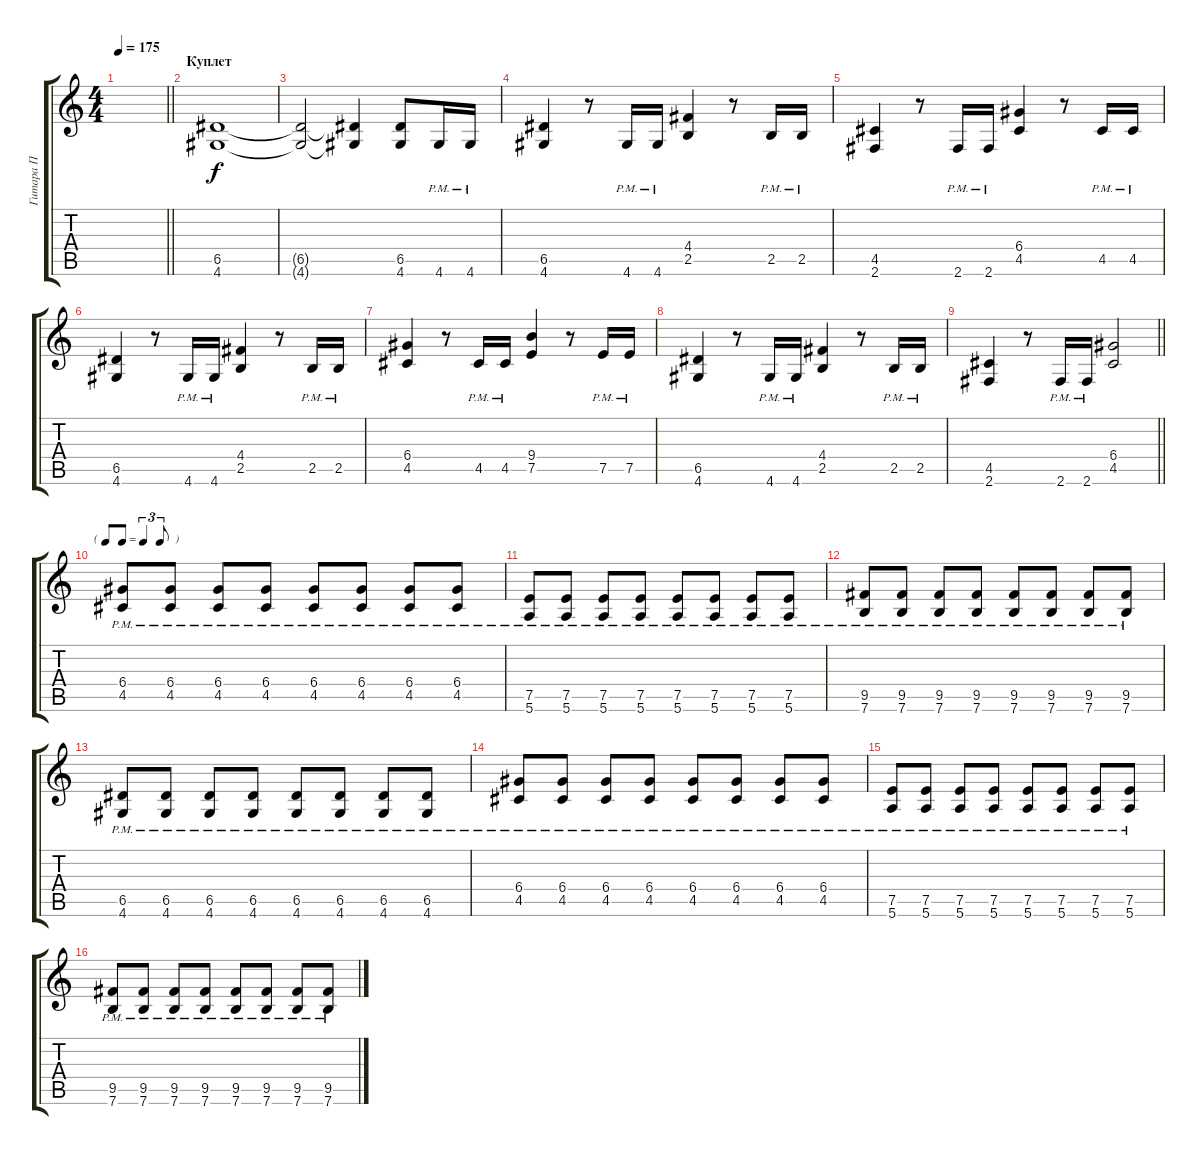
\track ("Гитара П" "Гитара П") {instrument overdrivenguitar}
\staff {score tabs}
\tuning (E4 B3 G3 D3 A2 E2) {hide}
\ts (4 4)
\tempo 175
\clef g2
\barLineRight lightlight
\ks c
|
\section ("" "Куплет")
(6.5 4.6).1{instrument overdrivenguitar} |
(6.5{t} 4.6{t}).2 (6.5{t} 4.6{t}).4 (6.5 4.6).8 4.6{pm}.16 4.6{pm}.16 |
(6.5 4.6).4 r.8 4.6{pm}.16 4.6{pm}.16 (4.4 2.5).4 r.8 2.5{pm}.16 2.5{pm}.16 |
(4.5 2.6).4 r.8 2.6{pm}.16 2.6{pm}.16 (6.4 4.5).4 r.8 4.5{pm}.16 4.5{pm}.16 |
(6.5 4.6).4 r.8 4.6{pm}.16 4.6{pm}.16 (4.4 2.5).4 r.8 2.5{pm}.16 2.5{pm}.16 |
(6.4 4.5).4 r.8 4.5{pm}.16 4.5{pm}.16 (9.4 7.5).4 r.8 7.5{pm}.16 7.5{pm}.16 |
(6.5 4.6).4 r.8 4.6{pm}.16 4.6{pm}.16 (4.4 2.5).4 r.8 2.5{pm}.16 2.5{pm}.16 |
\barLineRight lightlight
(4.5 2.6).4 r.8 2.6{pm}.16 2.6{pm}.16 (6.4 4.5).2 |
\tf triplet8th
\section ("" " ")
(6.4{pm} 4.5{pm}).8 (6.4{pm} 4.5{pm}).8 (6.4{pm} 4.5{pm}).8 (6.4{pm} 4.5{pm}).8 (6.4{pm} 4.5{pm}).8 (6.4{pm} 4.5{pm}).8 (6.4{pm} 4.5{pm}).8 (6.4{pm} 4.5{pm}).8 |
(7.5{pm} 5.6{pm}).8 (7.5{pm} 5.6{pm}).8 (7.5{pm} 5.6{pm}).8 (7.5{pm} 5.6{pm}).8 (7.5{pm} 5.6{pm}).8 (7.5{pm} 5.6{pm}).8 (7.5{pm} 5.6{pm}).8 (7.5{pm} 5.6{pm}).8 |
(9.5{pm} 7.6{pm}).8 (9.5{pm} 7.6{pm}).8 (9.5{pm} 7.6{pm}).8 (9.5{pm} 7.6{pm}).8 (9.5{pm} 7.6{pm}).8 (9.5{pm} 7.6{pm}).8 (9.5{pm} 7.6{pm}).8 (9.5{pm} 7.6{pm}).8 |
(6.5{pm} 4.6{pm}).8 (6.5{pm} 4.6{pm}).8 (6.5{pm} 4.6{pm}).8 (6.5{pm} 4.6{pm}).8 (6.5{pm} 4.6{pm}).8 (6.5{pm} 4.6{pm}).8 (6.5{pm} 4.6{pm}).8 (6.5{pm} 4.6{pm}).8 |
(6.4{pm} 4.5{pm}).8 (6.4{pm} 4.5{pm}).8 (6.4{pm} 4.5{pm}).8 (6.4{pm} 4.5{pm}).8 (6.4{pm} 4.5{pm}).8 (6.4{pm} 4.5{pm}).8 (6.4{pm} 4.5{pm}).8 (6.4{pm} 4.5{pm}).8 |
(7.5{pm} 5.6{pm}).8 (7.5{pm} 5.6{pm}).8 (7.5{pm} 5.6{pm}).8 (7.5{pm} 5.6{pm}).8 (7.5{pm} 5.6{pm}).8 (7.5{pm} 5.6{pm}).8 (7.5{pm} 5.6{pm}).8 (7.5{pm} 5.6{pm}).8 |
(9.5{pm} 7.6{pm}).8 (9.5{pm} 7.6{pm}).8 (9.5{pm} 7.6{pm}).8 (9.5{pm} 7.6{pm}).8 (9.5{pm} 7.6{pm}).8 (9.5{pm} 7.6{pm}).8 (9.5{pm} 7.6{pm}).8 (9.5{pm} 7.6{pm}).8
